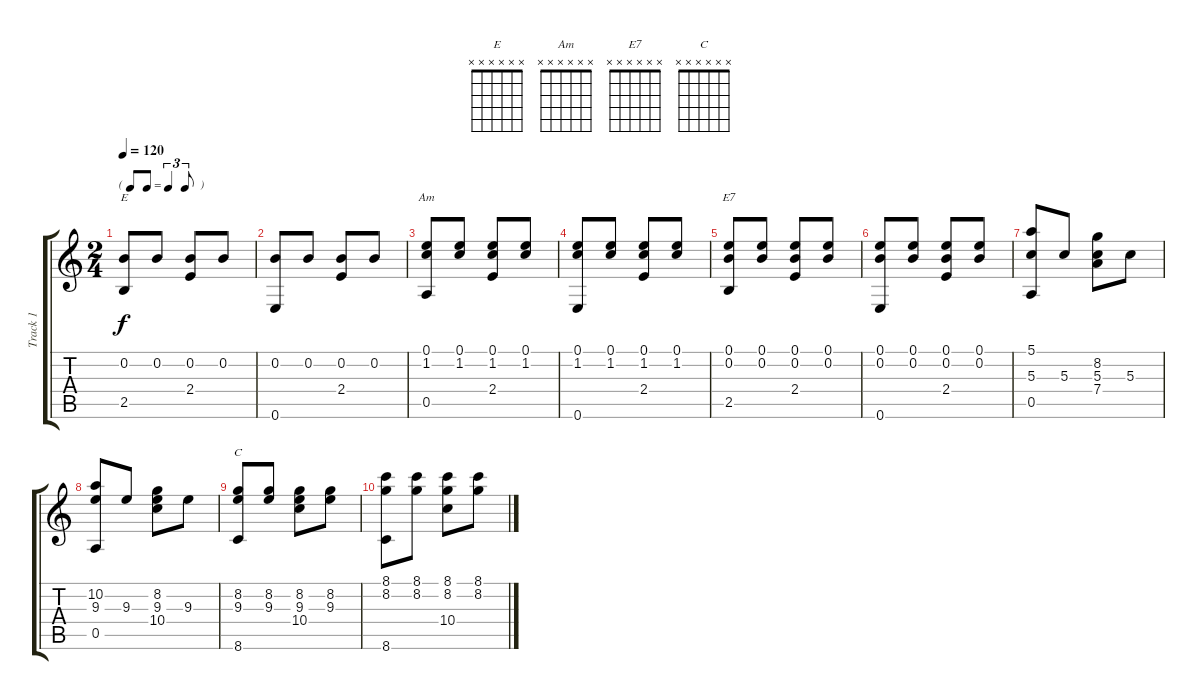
\track ("Track 1" "Track 1") {instrument acousticguitarsteel}
\staff {score tabs}
\tuning (E4 B3 G3 D3 A2 E2) {hide}
\chord ("E" x x x x x x)
\chord ("Am" x x x x x x)
\chord ("E7" x x x x x x)
\chord ("C" x x x x x x)
\ts (2 4)
\tf triplet8th
\tempo 120
\clef g2
\ks c
(0.2 2.5).8{ch "E" dy f} 0.2.8 (0.2 2.4).8 0.2.8 |
(0.2 0.6).8 0.2.8 (0.2 2.4).8 0.2.8 |
(0.1 1.2 0.5).8{ch "Am"} (0.1 1.2).8 (0.1 1.2 2.4).8 (0.1 1.2).8 |
(0.1 1.2 0.6).8 (0.1 1.2).8 (0.1 1.2 2.4).8 (0.1 1.2).8 |
(0.1 0.2 2.5).8{ch "E7"} (0.1 0.2).8 (0.1 0.2 2.4).8 (0.1 0.2).8 |
(0.1 0.2 0.6).8 (0.1 0.2).8 (0.1 0.2 2.4).8 (0.1 0.2).8 |
(5.1 5.3 0.5).8 5.3.8 (8.2 5.3 7.4).8 5.3.8 |
(10.2 9.3 0.5).8 9.3.8 (8.2 9.3 10.4).8 9.3.8 |
(8.2 9.3 8.6).8{ch "C"} (8.2 9.3).8 (8.2 9.3 10.4).8 (8.2 9.3).8 |
(8.1 8.2 8.6).8 (8.1 8.2).8 (8.1 8.2 10.4).8 (8.1 8.2).8
